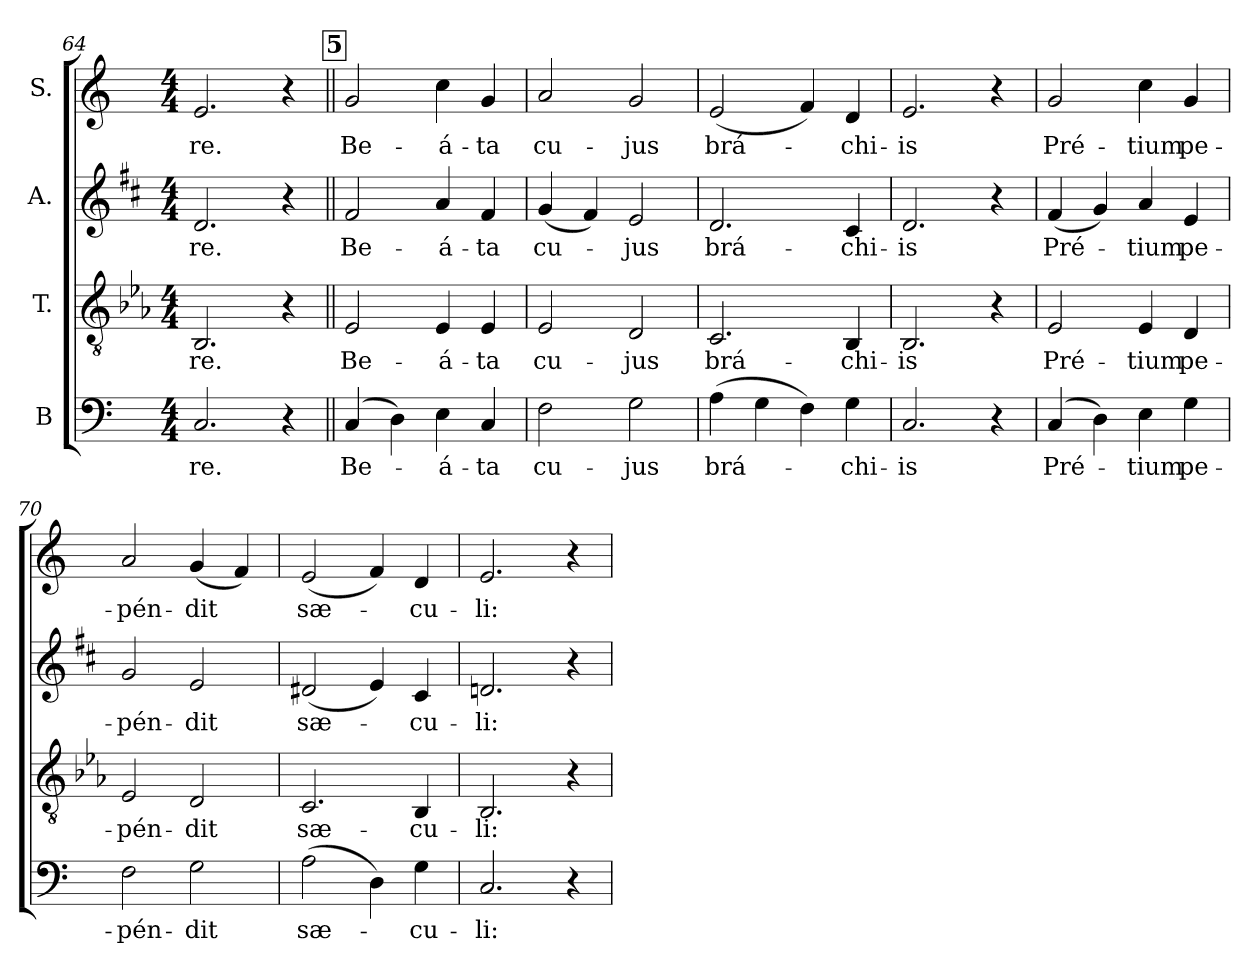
**kern	**text	**kern	**text	**kern	**text	**kern	**text
*part4	*part4	*part3	*part3	*part2	*part2	*part1	*part1
*staff4	*staff4	*staff3	*staff3	*staff2	*staff2	*staff1	*staff1
*I"B	*	*I"T.	*	*I"A.	*	*I"S.	*
*clefF4	*	*clefGv2	*	*clefG2	*	*clefG2	*
*	*	*ITrd2c3	*	*ITrd1c2	*	*	*
*k[]	*	*k[]	*	*k[]	*	*k[]	*
*C:	*	*C:	*	*C:	*	*C:	*
*M4/4	*	*M4/4	*	*M4/4	*	*M4/4	*
=64	=64	=64	=64	=64	=64	=64	=64
!	!LO:LY:b:color=#000000	!	!	!	!	!	!
!	!	!	!LO:LY:b:color=#000000	!	!	!	!
!	!	!	!	!	!LO:LY:b:color=#000000	!	!
!	!	!	!	!	!	!	!LO:LY:b:color=#000000
2.Ci/	-re.	2.GGi/	-re.	2.ci/	-re.	2.ei/	-re.
4r	.	4r	.	4r	.	4r	.
!!LO:PB:g=z
!!LO:REH:place=s1:B:color=#000000:enc=box:fs=15.967:t=5
=65||	=65||	=65||	=65||	=65||	=65||	=65||	=65||
!	!LO:LY:b:color=#000000	!	!	!	!	!	!
!	!	!	!LO:LY:b:color=#000000	!	!	!	!
!	!	!	!	!	!LO:LY:b:color=#000000	!	!
!	!	!	!	!	!	!	!LO:LY:b:color=#000000
(4Ci/	Be-	2Ci/	Be-	2ei/	Be-	2gi/	Be-
4Di\)	.	.	.	.	.	.	.
!	!LO:LY:b:color=#000000	!	!	!	!	!	!
!	!	!	!LO:LY:b:color=#000000	!	!	!	!
!	!	!	!	!	!LO:LY:b:color=#000000	!	!
!	!	!	!	!	!	!	!LO:LY:b:color=#000000
4Ei\	-á-	4Ci/	-á-	4gi/	-á-	4cci\	-á-
!	!LO:LY:b:color=#000000	!	!	!	!	!	!
!	!	!	!LO:LY:b:color=#000000	!	!	!	!
!	!	!	!	!	!LO:LY:b:color=#000000	!	!
!	!	!	!	!	!	!	!LO:LY:b:color=#000000
4Ci/	-ta	4Ci/	-ta	4ei/	-ta	4gi/	-ta
=66	=66	=66	=66	=66	=66	=66	=66
!	!LO:LY:b:color=#000000	!	!	!	!	!	!
!	!	!	!LO:LY:b:color=#000000	!	!	!	!
!	!	!	!	!	!LO:LY:b:color=#000000	!	!
!	!	!	!	!	!	!	!LO:LY:b:color=#000000
2Fi\	cu-	2Ci/	cu-	(4fi/	cu-	2ai/	cu-
.	.	.	.	4ei/)	.	.	.
!	!LO:LY:b:color=#000000	!	!	!	!	!	!
!	!	!	!LO:LY:b:color=#000000	!	!	!	!
!	!	!	!	!	!LO:LY:b:color=#000000	!	!
!	!	!	!	!	!	!	!LO:LY:b:color=#000000
2Gi\	-jus	2BBi/	-jus	2di/	-jus	2gi/	-jus
=67	=67	=67	=67	=67	=67	=67	=67
!	!LO:LY:b:color=#000000	!	!	!	!	!	!
!	!	!	!LO:LY:b:color=#000000	!	!	!	!
!	!	!	!	!	!LO:LY:b:color=#000000	!	!
!	!	!	!	!	!	!	!LO:LY:b:color=#000000
(4Ai\	brá-	2.AAi/	brá-	2.ci/	brá-	(2ei/	brá-
4Gi\	.	.	.	.	.	.	.
4Fi\)	.	.	.	.	.	4fi/)	.
!	!LO:LY:b:color=#000000	!	!	!	!	!	!
!	!	!	!LO:LY:b:color=#000000	!	!	!	!
!	!	!	!	!	!LO:LY:b:color=#000000	!	!
!	!	!	!	!	!	!	!LO:LY:b:color=#000000
4Gi\	-chi-	4GGi/	-chi-	4Bi/	-chi-	4di/	-chi-
=68	=68	=68	=68	=68	=68	=68	=68
!	!LO:LY:b:color=#000000	!	!	!	!	!	!
!	!	!	!LO:LY:b:color=#000000	!	!	!	!
!	!	!	!	!	!LO:LY:b:color=#000000	!	!
!	!	!	!	!	!	!	!LO:LY:b:color=#000000
2.Ci/	-is	2.GGi/	-is	2.ci/	-is	2.ei/	-is
4r	.	4r	.	4r	.	4r	.
=69	=69	=69	=69	=69	=69	=69	=69
!	!LO:LY:b:color=#000000	!	!	!	!	!	!
!	!	!	!LO:LY:b:color=#000000	!	!	!	!
!	!	!	!	!	!LO:LY:b:color=#000000	!	!
!	!	!	!	!	!	!	!LO:LY:b:color=#000000
(4Ci/	Pré-	2Ci/	Pré-	(4ei/	Pré-	2gi/	Pré-
4Di\)	.	.	.	4fi/)	.	.	.
!	!LO:LY:b:color=#000000	!	!	!	!	!	!
!	!	!	!LO:LY:b:color=#000000	!	!	!	!
!	!	!	!	!	!LO:LY:b:color=#000000	!	!
!	!	!	!	!	!	!	!LO:LY:b:color=#000000
4Ei\	-tium	4Ci/	-tium	4gi/	-tium	4cci\	-tium
!	!LO:LY:b:color=#000000	!	!	!	!	!	!
!	!	!	!LO:LY:b:color=#000000	!	!	!	!
!	!	!	!	!	!LO:LY:b:color=#000000	!	!
!	!	!	!	!	!	!	!LO:LY:b:color=#000000
4Gi\	pe-	4BBi/	pe-	4di/	pe-	4gi/	pe-
=70	=70	=70	=70	=70	=70	=70	=70
!	!LO:LY:b:color=#000000	!	!	!	!	!	!
!	!	!	!LO:LY:b:color=#000000	!	!	!	!
!	!	!	!	!	!LO:LY:b:color=#000000	!	!
!	!	!	!	!	!	!	!LO:LY:b:color=#000000
2Fi\	-pén-	2Ci/	-pén-	2fi/	-pén-	2ai/	-pén-
!	!LO:LY:b:color=#000000	!	!	!	!	!	!
!	!	!	!LO:LY:b:color=#000000	!	!	!	!
!	!	!	!	!	!LO:LY:b:color=#000000	!	!
!	!	!	!	!	!	!	!LO:LY:b:color=#000000
2Gi\	-dit	2BBi/	-dit	2di/	-dit	(4gi/	-dit
.	.	.	.	.	.	4fi/)	.
!!LO:LB:g=z
=71	=71	=71	=71	=71	=71	=71	=71
!	!LO:LY:b:color=#000000	!	!	!	!	!	!
!	!	!	!LO:LY:b:color=#000000	!	!	!	!
!	!	!	!	!	!LO:LY:b:color=#000000	!	!
!	!	!	!	!	!	!	!LO:LY:b:color=#000000
(2Ai\	sæ-	2.AAi/	sæ-	(2c#Xi/	sæ-	(2ei/	sæ-
4Di\)	.	.	.	4di/)	.	4fi/)	.
!	!LO:LY:b:color=#000000	!	!	!	!	!	!
!	!	!	!LO:LY:b:color=#000000	!	!	!	!
!	!	!	!	!	!LO:LY:b:color=#000000	!	!
!	!	!	!	!	!	!	!LO:LY:b:color=#000000
4Gi\	-cu-	4GGi/	-cu-	4Bi/	-cu-	4di/	-cu-
=72	=72	=72	=72	=72	=72	=72	=72
!	!LO:LY:b:color=#000000	!	!	!	!	!	!
!	!	!	!LO:LY:b:color=#000000	!	!	!	!
!	!	!	!	!	!LO:LY:b:color=#000000	!	!
!	!	!	!	!	!	!	!LO:LY:b:color=#000000
2.Ci/	-li:	2.GGi/	-li:	2.cni/	-li:	2.ei/	-li:
4r	.	4r	.	4r	.	4r	.
=	=	=	=	=	=	=	=
*-	*-	*-	*-	*-	*-	*-	*-
